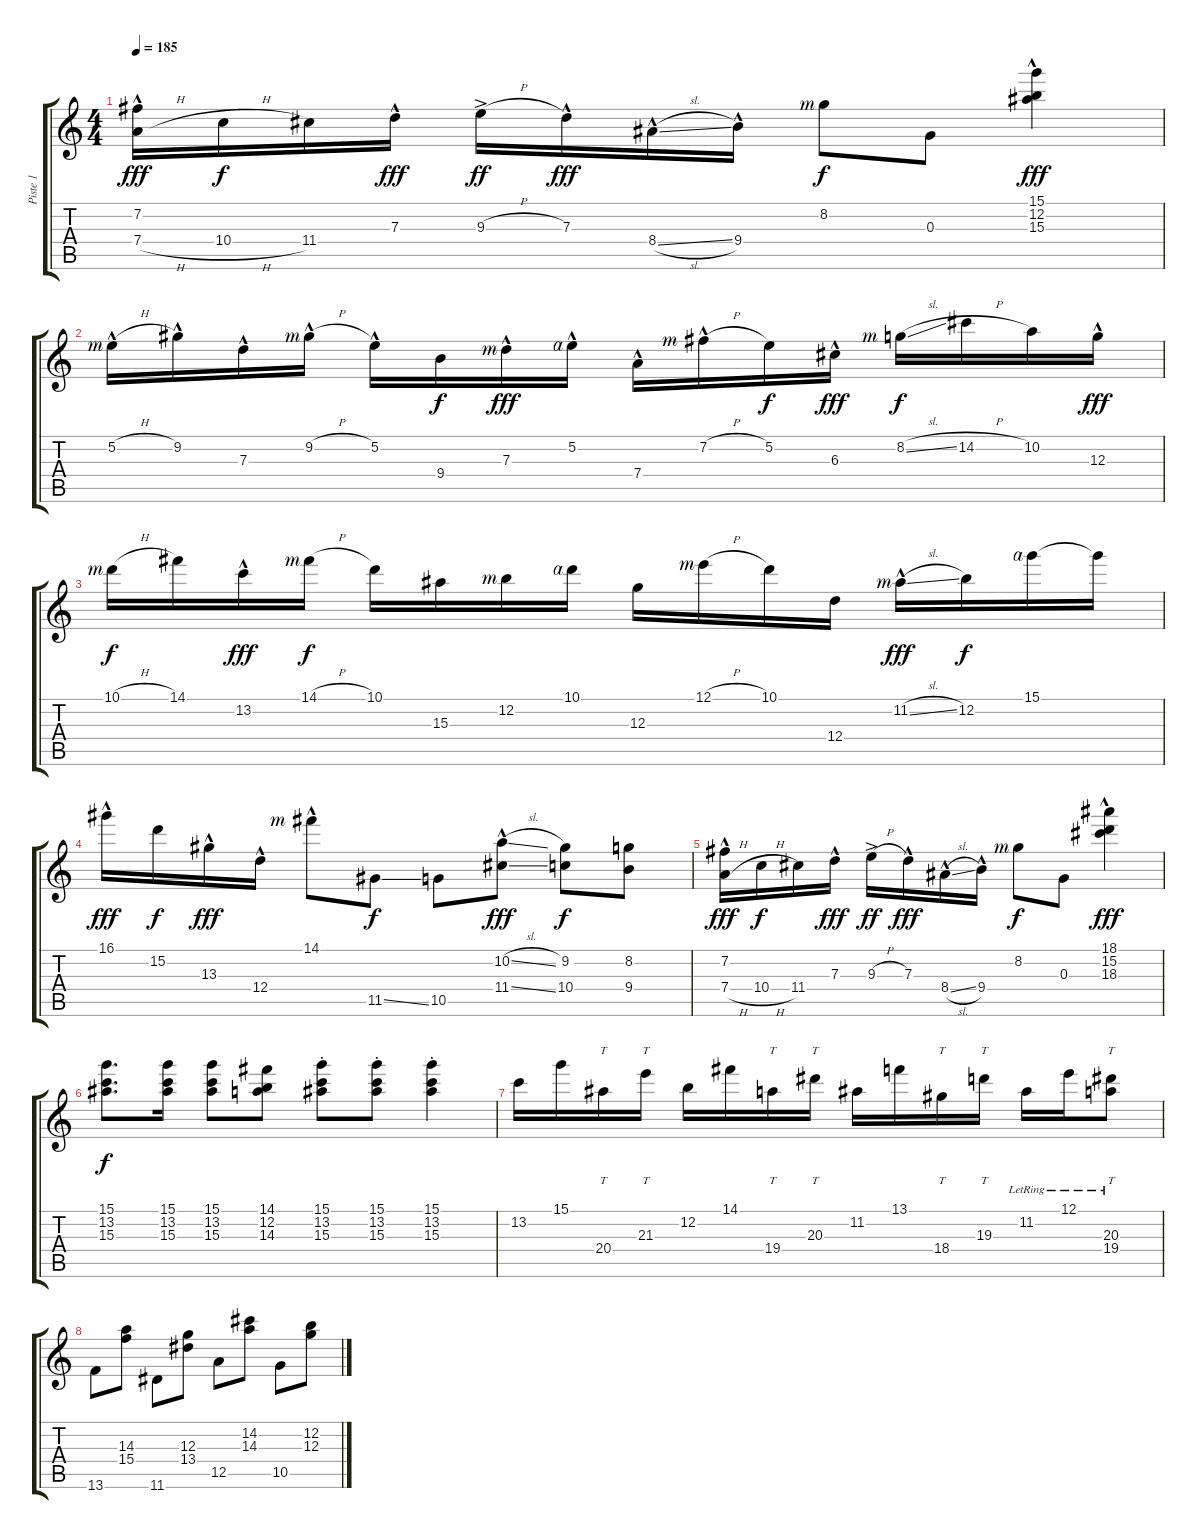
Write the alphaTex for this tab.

\track ("Piste 1" "Piste 1") {instrument overdrivenguitar}
\staff {score tabs}
\tuning (E4 B3 G3 D3 A2 E2) {hide}
\ts (4 4)
\tempo 185
\clef g2
\ks c
(7.2{hac} 7.4{h}).16{dy fff} 10.4{h}.16{dy f} 11.4.16 7.3{hac}.16{dy fff} 9.3{h ac}.16{dy ff} 7.3{hac}.16{dy fff} 8.4{sl hac}.16 9.4{hac}.16 8.2{rf 3}.8{dy f} 0.3.8 (15.1{hac} 12.2{hac} 15.3).4{dy fff} |
5.2{h hac rf 3}.16 9.2{hac}.16 7.3{hac}.16 9.2{h hac rf 3}.16 5.2{hac}.16 9.4.16{dy f} 7.3{hac rf 3}.16{dy fff} 5.2{hac rf 4}.16 7.4{hac}.16 7.2{h hac rf 3}.16 5.2.16{dy f} 6.3{hac}.16{dy fff} 8.2{sl rf 3}.16{dy f} 14.2{h}.16 10.2.16 12.3{hac}.16{dy fff} |
10.1{h rf 3}.16{dy f} 14.1.16 13.2{hac}.16{dy fff} 14.1{h rf 3}.16{dy f} 10.1.16 15.3.16 12.2{rf 3}.16 10.1{rf 4}.16 12.3.16 12.1{h rf 3}.16 10.1.16 12.4.16 11.2{sl hac rf 3}.16{dy fff} 12.2.16{dy f} 15.1{rf 4}.16 15.1{t}.16 |
16.1{hac}.16{dy fff} 15.2.16{dy f} 13.3{hac}.16{dy fff} 12.4{hac}.16 14.1{hac rf 3}.8 11.5{ss}.8{dy f} 10.5.8 (10.2{sl hac} 11.4{ss}).8{dy fff} (9.2 10.4).8{dy f} (8.2 9.4).8 |
(7.2{hac} 7.4{h}).16{dy fff} 10.4{h}.16{dy f} 11.4.16 7.3{hac}.16{dy fff} 9.3{h ac}.16{dy ff} 7.3{hac}.16{dy fff} 8.4{sl hac}.16 9.4{hac}.16 8.2{rf 3}.8{dy f} 0.3.8 (18.1{hac} 15.2{hac} 18.3).4{dy fff} |
(15.1 13.2 15.3).8{d dy f} (15.1 13.2 15.3).16 (15.1 13.2 15.3).8 (14.1 12.2 14.3).8 (15.1 13.2 15.3{st}).8 (15.1 13.2 15.3{st}).8 (15.1 13.2{st} 15.3).4 |
13.2.16 15.1.16 20.4.16{tt} 21.3.16{tt} 12.2.16 14.1.16 19.4.16{tt} 20.3.16{tt} 11.2.16 13.1.16 18.4.16{tt} 19.3.16{tt} 11.2{lr}.16 12.1{lr}.16 (20.3{lr} 19.4{lr}).8{tt} |
13.6.8 (14.3 15.4).8 11.6.8 (12.3 13.4).8 12.5.8 (14.2 14.3).8 10.5.8 (12.2 12.3).8
